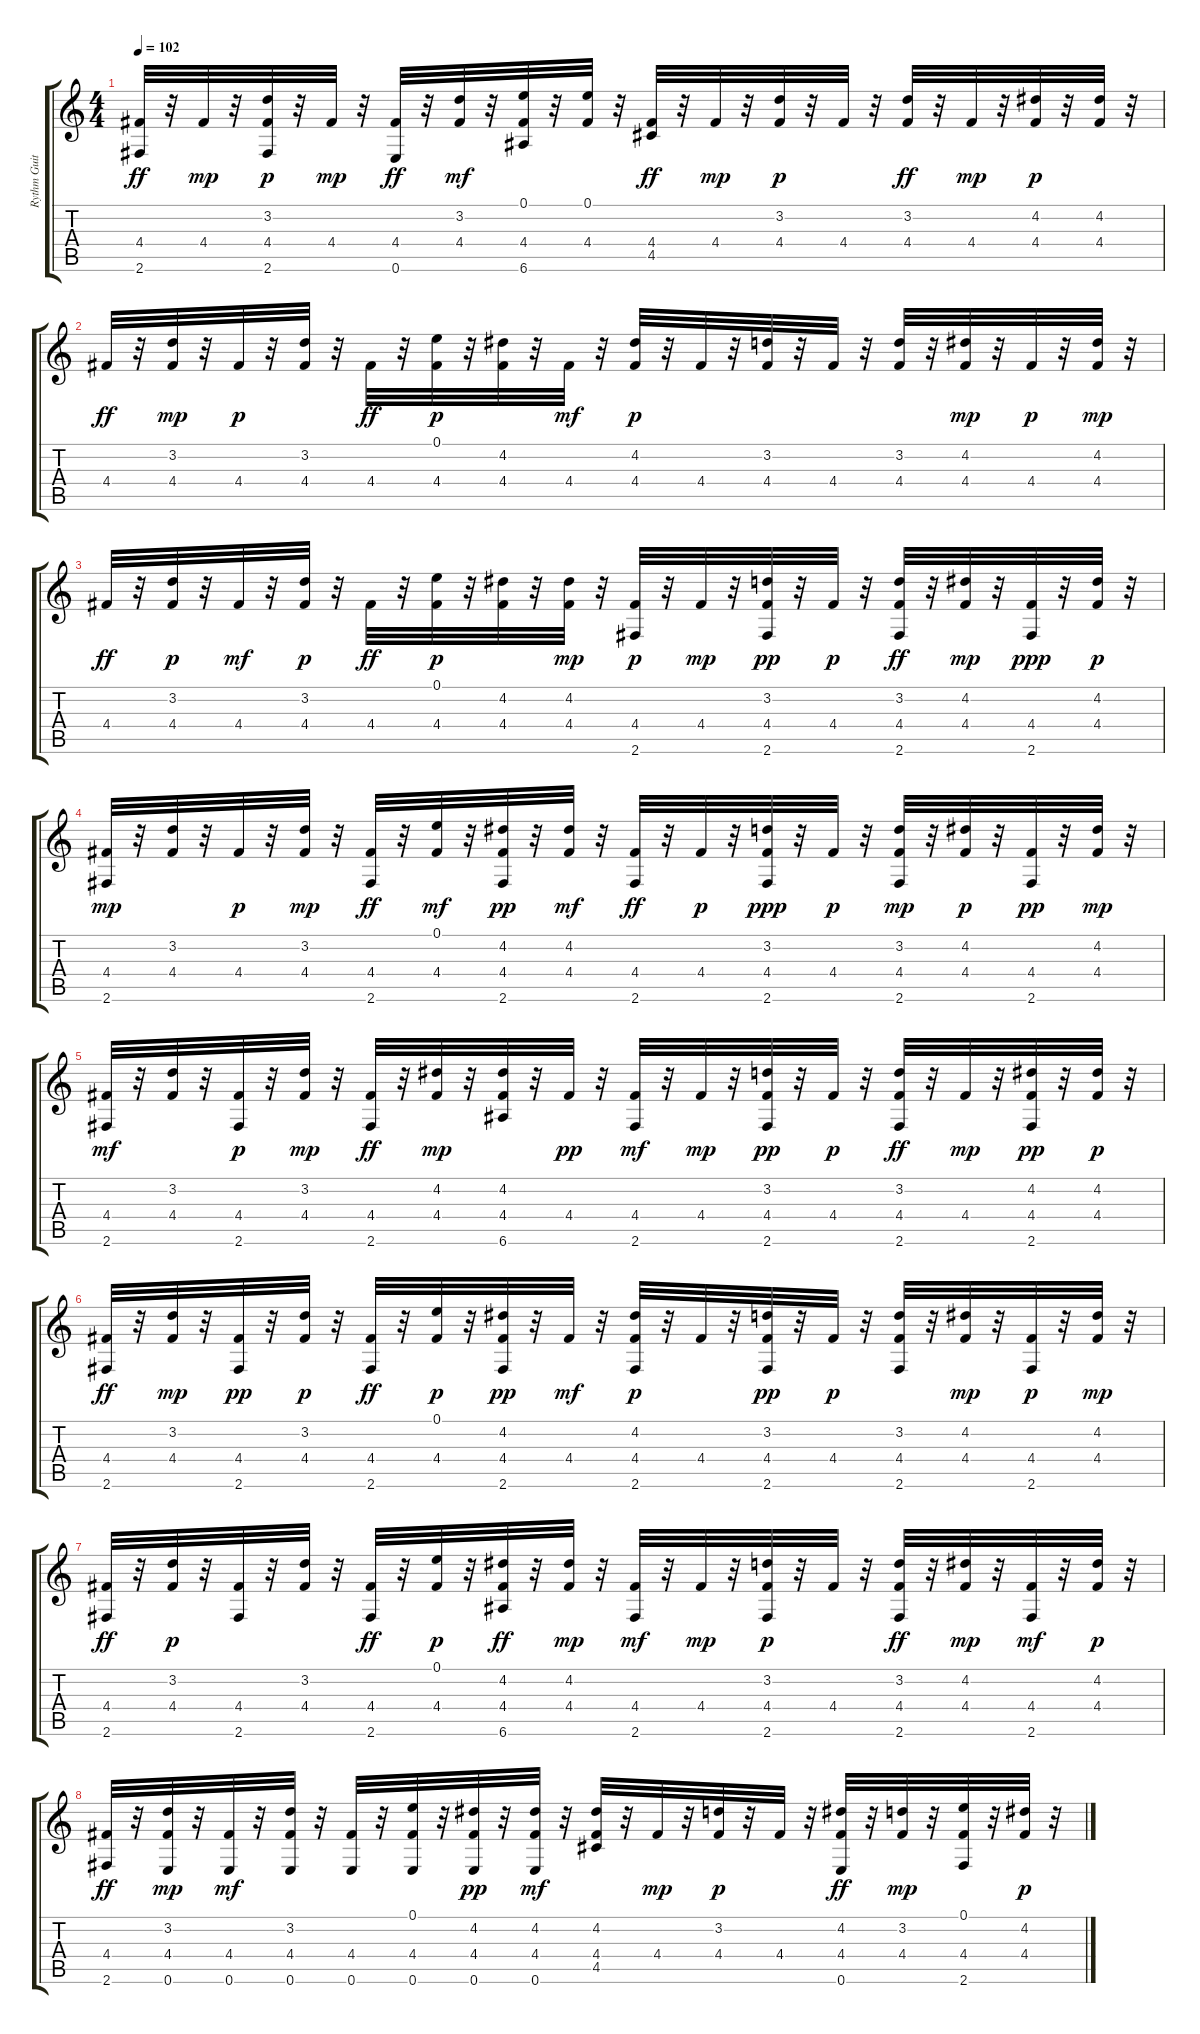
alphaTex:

\track ("Rythm Guitar 2" "Rythm Guit") {instrument acousticguitarnylon}
\staff {score tabs}
\tuning (E4 B3 G3 D3 A2 E2) {hide}
\ts (4 4)
\tempo 102
\clef g2
\ks c
(4.4 2.6).32{dy ff} r.32 4.4.32{dy mp} r.32 (3.2 4.4 2.6).32{dy p} r.32 4.4.32{dy mp} r.32 (4.4 0.6).32{dy ff} r.32 (3.2 4.4).32{dy mf} r.32 (0.1 4.4 6.6).32 r.32 (0.1 4.4).32 r.32 (4.4 4.5).32{dy ff} r.32 4.4.32{dy mp} r.32 (3.2 4.4).32{dy p} r.32 4.4.32 r.32 (3.2 4.4).32{dy ff} r.32 4.4.32{dy mp} r.32 (4.2 4.4).32{dy p} r.32 (4.2 4.4).32 r.32 |
4.4.32{dy ff} r.32 (3.2 4.4).32{dy mp} r.32 4.4.32{dy p} r.32 (3.2 4.4).32 r.32 4.4.32{dy ff} r.32 (0.1 4.4).32{dy p} r.32 (4.2 4.4).32 r.32 4.4.32{dy mf} r.32 (4.2 4.4).32{dy p} r.32 4.4.32 r.32 (3.2 4.4).32 r.32 4.4.32 r.32 (3.2 4.4).32 r.32 (4.2 4.4).32{dy mp} r.32 4.4.32{dy p} r.32 (4.2 4.4).32{dy mp} r.32 |
4.4.32{dy ff} r.32 (3.2 4.4).32{dy p} r.32 4.4.32{dy mf} r.32 (3.2 4.4).32{dy p} r.32 4.4.32{dy ff} r.32 (0.1 4.4).32{dy p} r.32 (4.2 4.4).32 r.32 (4.2 4.4).32{dy mp} r.32 (4.4 2.6).32{dy p} r.32 4.4.32{dy mp} r.32 (3.2 4.4 2.6).32{dy pp} r.32 4.4.32{dy p} r.32 (3.2 4.4 2.6).32{dy ff} r.32 (4.2 4.4).32{dy mp} r.32 (4.4 2.6).32{dy ppp} r.32 (4.2 4.4).32{dy p} r.32 |
(4.4 2.6).32{dy mp} r.32 (3.2 4.4).32 r.32 4.4.32{dy p} r.32 (3.2 4.4).32{dy mp} r.32 (4.4 2.6).32{dy ff} r.32 (0.1 4.4).32{dy mf} r.32 (4.2 4.4 2.6).32{dy pp} r.32 (4.2 4.4).32{dy mf} r.32 (4.4 2.6).32{dy ff} r.32 4.4.32{dy p} r.32 (3.2 4.4 2.6).32{dy ppp} r.32 4.4.32{dy p} r.32 (3.2 4.4 2.6).32{dy mp} r.32 (4.2 4.4).32{dy p} r.32 (4.4 2.6).32{dy pp} r.32 (4.2 4.4).32{dy mp} r.32 |
(4.4 2.6).32{dy mf} r.32 (3.2 4.4).32 r.32 (4.4 2.6).32{dy p} r.32 (3.2 4.4).32{dy mp} r.32 (4.4 2.6).32{dy ff} r.32 (4.2 4.4).32{dy mp} r.32 (4.2 4.4 6.6).32 r.32 4.4.32{dy pp} r.32 (4.4 2.6).32{dy mf} r.32 4.4.32{dy mp} r.32 (3.2 4.4 2.6).32{dy pp} r.32 4.4.32{dy p} r.32 (3.2 4.4 2.6).32{dy ff} r.32 4.4.32{dy mp} r.32 (4.2 4.4 2.6).32{dy pp} r.32 (4.2 4.4).32{dy p} r.32 |
(4.4 2.6).32{dy ff} r.32 (3.2 4.4).32{dy mp} r.32 (4.4 2.6).32{dy pp} r.32 (3.2 4.4).32{dy p} r.32 (4.4 2.6).32{dy ff} r.32 (0.1 4.4).32{dy p} r.32 (4.2 4.4 2.6).32{dy pp} r.32 4.4.32{dy mf} r.32 (4.2 4.4 2.6).32{dy p} r.32 4.4.32 r.32 (3.2 4.4 2.6).32{dy pp} r.32 4.4.32{dy p} r.32 (3.2 4.4 2.6).32 r.32 (4.2 4.4).32{dy mp} r.32 (4.4 2.6).32{dy p} r.32 (4.2 4.4).32{dy mp} r.32 |
(4.4 2.6).32{dy ff} r.32 (3.2 4.4).32{dy p} r.32 (4.4 2.6).32 r.32 (3.2 4.4).32 r.32 (4.4 2.6).32{dy ff} r.32 (0.1 4.4).32{dy p} r.32 (4.2 4.4 6.6).32{dy ff} r.32 (4.2 4.4).32{dy mp} r.32 (4.4 2.6).32{dy mf} r.32 4.4.32{dy mp} r.32 (3.2 4.4 2.6).32{dy p} r.32 4.4.32 r.32 (3.2 4.4 2.6).32{dy ff} r.32 (4.2 4.4).32{dy mp} r.32 (4.4 2.6).32{dy mf} r.32 (4.2 4.4).32{dy p} r.32 |
(4.4 2.6).32{dy ff} r.32 (3.2 4.4 0.6).32{dy mp} r.32 (4.4 0.6).32{dy mf} r.32 (3.2 4.4 0.6).32 r.32 (4.4 0.6).32 r.32 (0.1 4.4 0.6).32 r.32 (4.2 4.4 0.6).32{dy pp} r.32 (4.2 4.4 0.6).32{dy mf} r.32 (4.2 4.4 4.5).32 r.32 4.4.32{dy mp} r.32 (3.2 4.4).32{dy p} r.32 4.4.32 r.32 (4.2 4.4 0.6).32{dy ff} r.32 (3.2 4.4).32{dy mp} r.32 (0.1 4.4 2.6).32 r.32 (4.2 4.4).32{dy p} r.32
